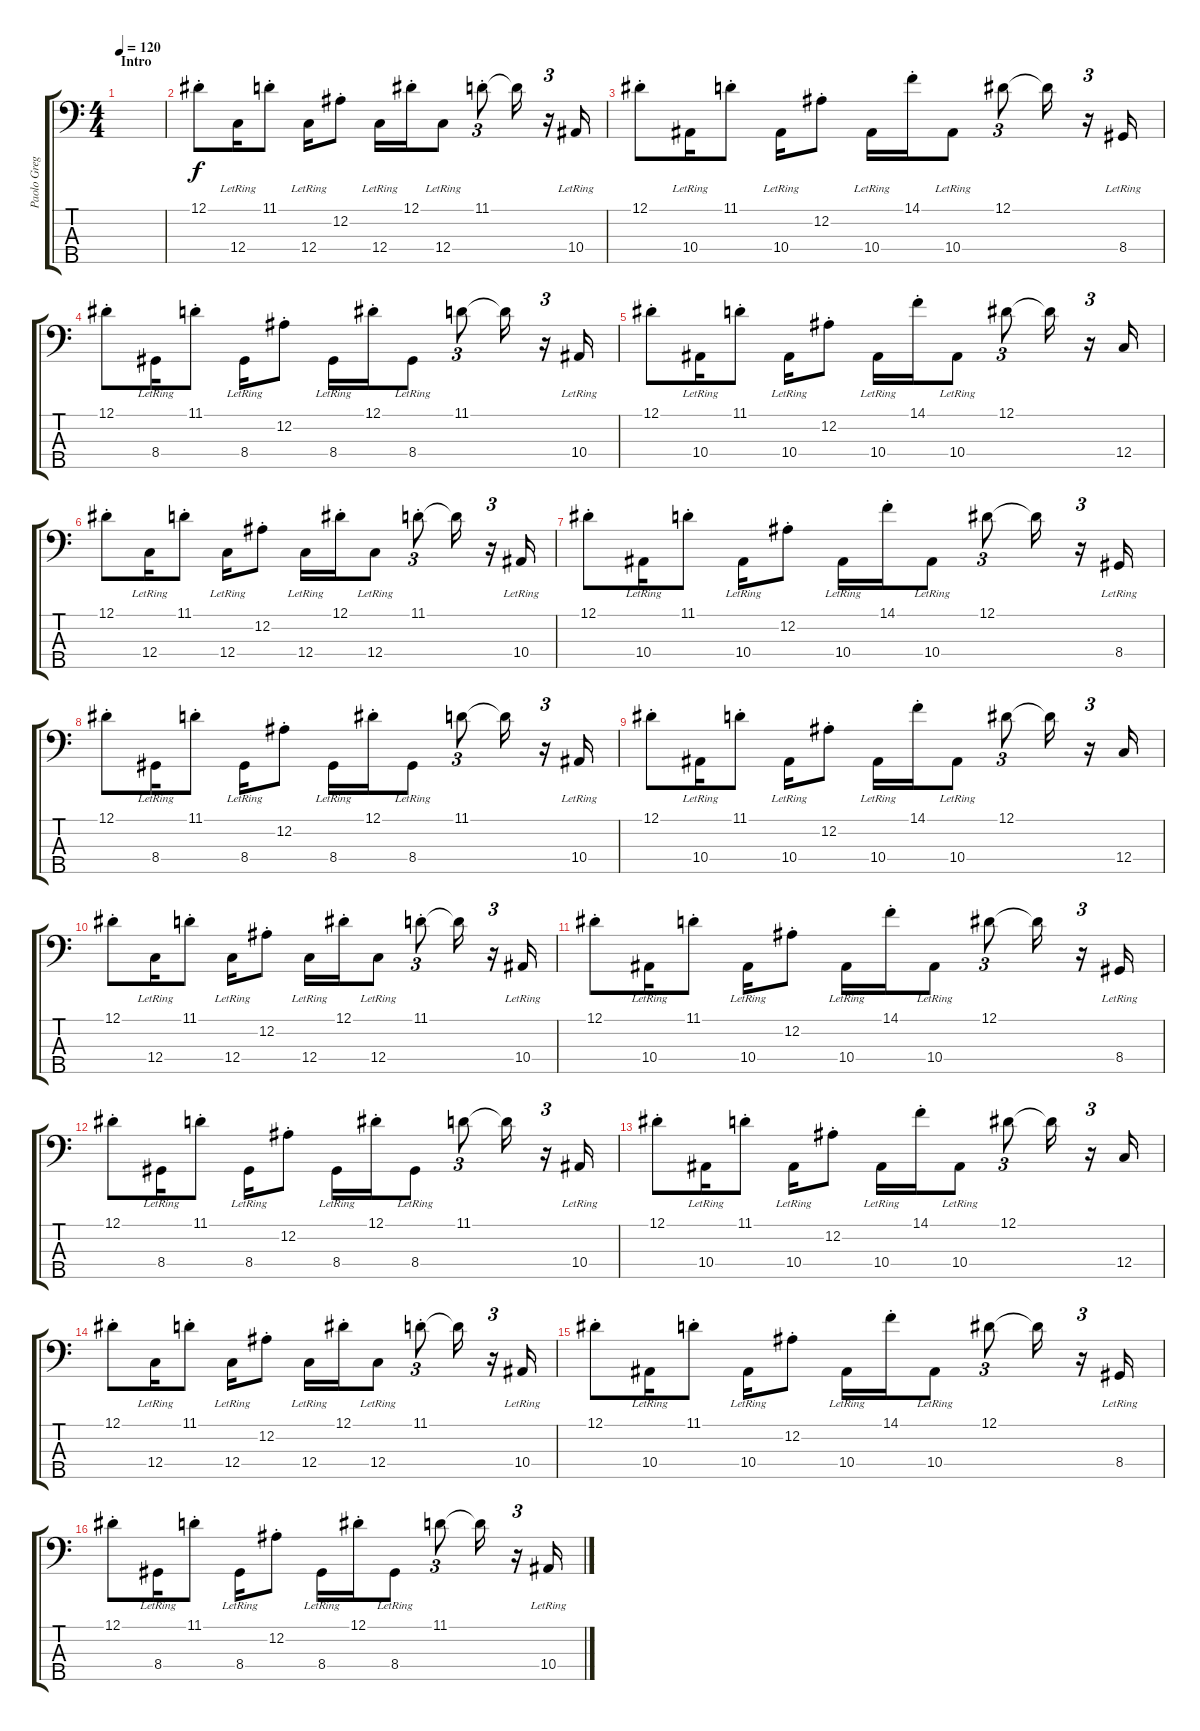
\track ("Paolo Gregoletto" "Paolo Greg") {instrument electricbassfinger}
\staff {score tabs}
\tuning (Eb2 Bb1 F1 C1 G0) {hide}
\ts (4 4)
\section ("" "Intro")
\tempo 120
\clef f4
\ks c
|
12.1{st}.8 12.4{lr}.16 11.1{st}.8 12.4{lr}.16 12.2{st}.8 12.4{lr}.16 12.1{st}.16 12.4{lr}.8 11.1{st}.8{tu (3 2)} 11.1{t}.16 r.16{tu (3 2)} 10.4{lr}.16 |
12.1{st}.8 10.4{lr}.16 11.1{st}.8 10.4{lr}.16 12.2{st}.8 10.4{lr}.16 14.1{st}.16 10.4{lr}.8 12.1.8{tu (3 2)} 12.1{t}.16 r.16{tu (3 2)} 8.4{lr}.16 |
12.1{st}.8 8.4{lr}.16 11.1{st}.8 8.4{lr}.16 12.2{st}.8 8.4{lr}.16 12.1{st}.16 8.4{lr}.8 11.1.8{tu (3 2)} 11.1{t}.16 r.16{tu (3 2)} 10.4{lr}.16 |
12.1{st}.8 10.4{lr}.16 11.1{st}.8 10.4{lr}.16 12.2{st}.8 10.4{lr}.16 14.1{st}.16 10.4{lr}.8 12.1.8{tu (3 2)} 12.1{t}.16 r.16{tu (3 2)} 12.4.16 |
12.1{st}.8 12.4{lr}.16 11.1{st}.8 12.4{lr}.16 12.2{st}.8 12.4{lr}.16 12.1{st}.16 12.4{lr}.8 11.1{st}.8{tu (3 2)} 11.1{t}.16 r.16{tu (3 2)} 10.4{lr}.16 |
12.1{st}.8 10.4{lr}.16 11.1{st}.8 10.4{lr}.16 12.2{st}.8 10.4{lr}.16 14.1{st}.16 10.4{lr}.8 12.1.8{tu (3 2)} 12.1{t}.16 r.16{tu (3 2)} 8.4{lr}.16 |
12.1{st}.8 8.4{lr}.16 11.1{st}.8 8.4{lr}.16 12.2{st}.8 8.4{lr}.16 12.1{st}.16 8.4{lr}.8 11.1.8{tu (3 2)} 11.1{t}.16 r.16{tu (3 2)} 10.4{lr}.16 |
12.1{st}.8 10.4{lr}.16 11.1{st}.8 10.4{lr}.16 12.2{st}.8 10.4{lr}.16 14.1{st}.16 10.4{lr}.8 12.1.8{tu (3 2)} 12.1{t}.16 r.16{tu (3 2)} 12.4.16 |
12.1{st}.8 12.4{lr}.16 11.1{st}.8 12.4{lr}.16 12.2{st}.8 12.4{lr}.16 12.1{st}.16 12.4{lr}.8 11.1{st}.8{tu (3 2)} 11.1{t}.16 r.16{tu (3 2)} 10.4{lr}.16 |
12.1{st}.8 10.4{lr}.16 11.1{st}.8 10.4{lr}.16 12.2{st}.8 10.4{lr}.16 14.1{st}.16 10.4{lr}.8 12.1.8{tu (3 2)} 12.1{t}.16 r.16{tu (3 2)} 8.4{lr}.16 |
12.1{st}.8 8.4{lr}.16 11.1{st}.8 8.4{lr}.16 12.2{st}.8 8.4{lr}.16 12.1{st}.16 8.4{lr}.8 11.1.8{tu (3 2)} 11.1{t}.16 r.16{tu (3 2)} 10.4{lr}.16 |
12.1{st}.8 10.4{lr}.16 11.1{st}.8 10.4{lr}.16 12.2{st}.8 10.4{lr}.16 14.1{st}.16 10.4{lr}.8 12.1.8{tu (3 2)} 12.1{t}.16 r.16{tu (3 2)} 12.4.16 |
12.1{st}.8 12.4{lr}.16 11.1{st}.8 12.4{lr}.16 12.2{st}.8 12.4{lr}.16 12.1{st}.16 12.4{lr}.8 11.1{st}.8{tu (3 2)} 11.1{t}.16 r.16{tu (3 2)} 10.4{lr}.16 |
12.1{st}.8 10.4{lr}.16 11.1{st}.8 10.4{lr}.16 12.2{st}.8 10.4{lr}.16 14.1{st}.16 10.4{lr}.8 12.1.8{tu (3 2)} 12.1{t}.16 r.16{tu (3 2)} 8.4{lr}.16 |
12.1{st}.8 8.4{lr}.16 11.1{st}.8 8.4{lr}.16 12.2{st}.8 8.4{lr}.16 12.1{st}.16 8.4{lr}.8 11.1.8{tu (3 2)} 11.1{t}.16 r.16{tu (3 2)} 10.4{lr}.16
